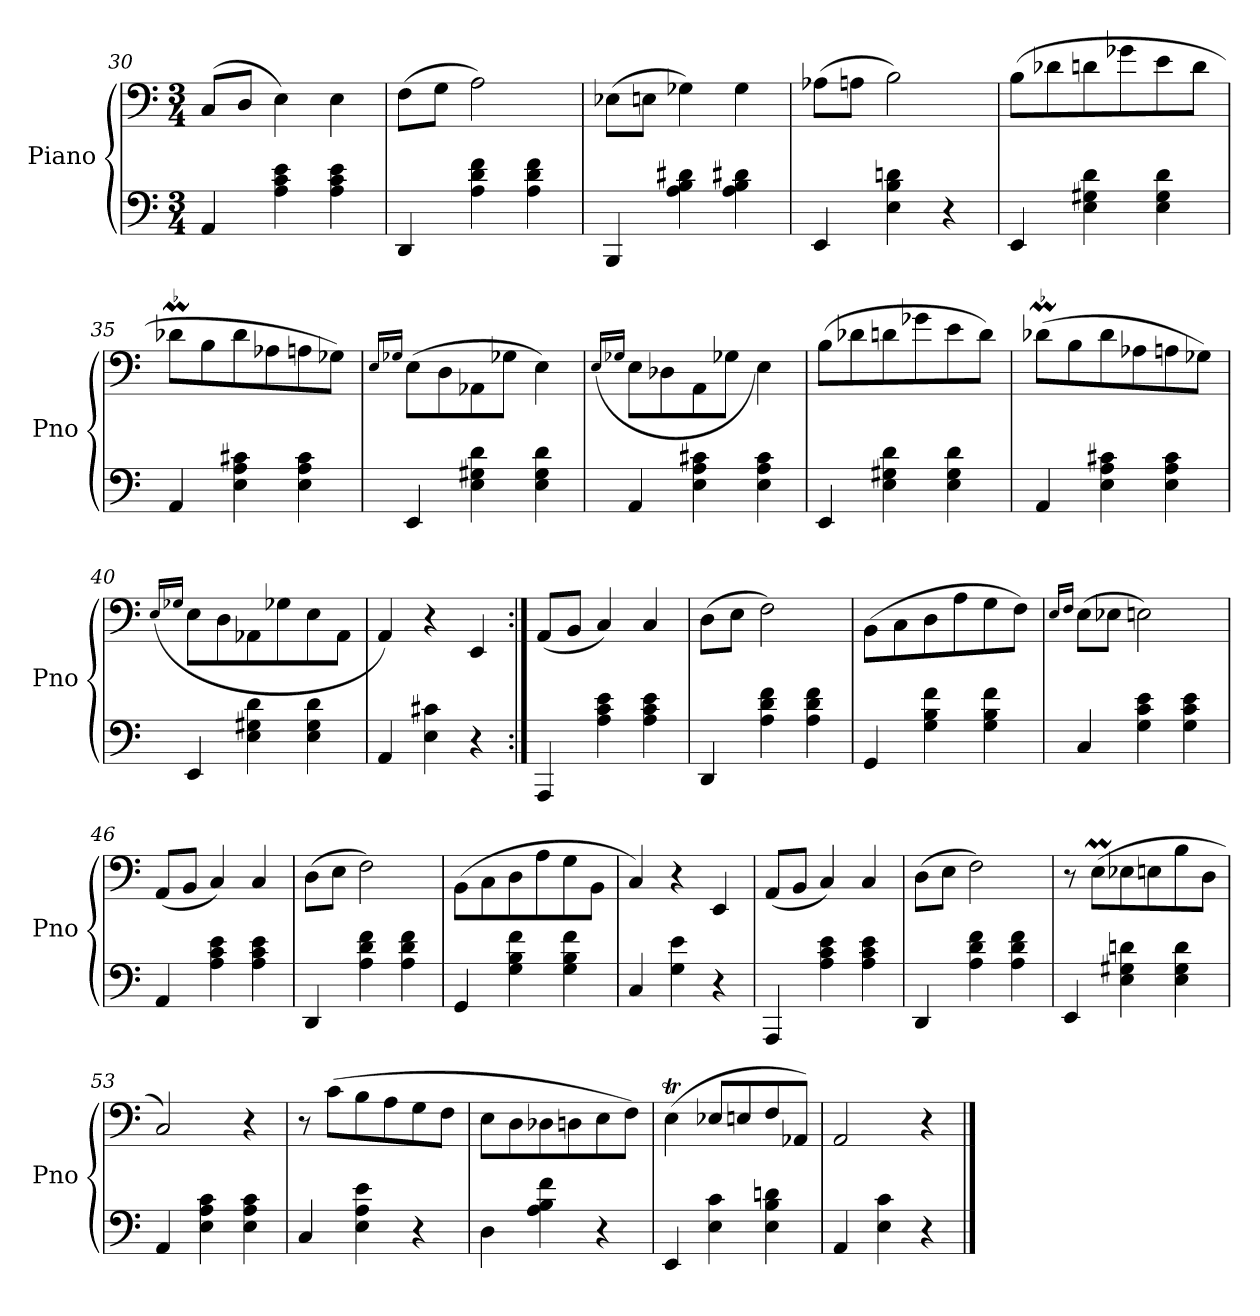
**kern	**kern
*part1	*part1
*staff2	*staff1
*I"Piano	*
*I'Pno	*
*clefF4	*clefF4
*k[]	*k[]
*M3/4	*M3/4
=30	=30
4AA/	(>8C/L
.	8D/J
4A\ 4c\ 4e\	4E\)
4A\ 4c\ 4e\	4E\
=31	=31
4DD/	(>8F\L
.	8G\J
4A\ 4d\ 4f\	2A\)
4A\ 4d\ 4f\	.
!!LO:LB:g=z
=32	=32
4BBB/	(>8E-X\L
.	8En\J
4A\ 4B\ 4d#X\	4G-X\)
4A\ 4B\ 4d#X\	4G-\
=33	=33
4EE/	(>8A-X\L
.	8An\J
4E\ 4B\ 4dn\	2B\)
4r	.
=34	=34
4EE/	(>8B\L
.	8d-X\
4E\ 4G#X\ 4d\	8dn\
.	8g-X\
4E\ 4G#\ 4d\	8e\
.	8d\J
=35	=35
4AA/	8d-XM\L
.	8B\
4E\ 4A\ 4c#X\	8d-\
.	8A-X\
4E\ 4A\ 4c#\	8An\
.	8G-X\J)
=36	=36
.	16qE/LL
.	16qG-X/JJ
4EE/	(>8E\L
.	8D\
4E\ 4G#X\ 4d\	8AA-X\
.	8G-\J
4E\ 4G#\ 4d\	4E\)
!!LO:LB:g=z
=37	=37
.	(<16qE/LL
.	16qG-X/JJ
4AA/	8E\L
.	8D-X\
4E\ 4A\ 4c#X\	8AA\
.	8G-\J
4E\ 4A\ 4c#\	4E\)
=38	=38
4EE/	(>8B\L
.	8d-X\
4E\ 4G#X\ 4d\	8dn\
.	8g-X\
4E\ 4G#\ 4d\	8e\
.	8d\J)
=39	=39
4AA/	(>8d-XM\L
.	8B\
4E\ 4A\ 4c#X\	8d-\
.	8A-X\
4E\ 4A\ 4c#\	8An\
.	8G-X\J)
=40	=40
.	(<16qE/LL
.	16qG-X/JJ
4EE/	8E\L
.	8D\
4E\ 4G#X\ 4d\	8AA-X\
.	8G-\
4E\ 4G#\ 4d\	8E\
.	8AA-\J
=41	=41
4AA/	4AA/)
4E\ 4c#X\	4r
4r	4EE/
=42:|!	=42:|!
4AAA/	(<8AA/L
.	8BB/J
4A\ 4c\ 4e\	4C/)
4A\ 4c\ 4e\	4C/
!!LO:LB:g=z
=43	=43
4DD/	(>8D\L
.	8E\J
4A\ 4d\ 4f\	2F\)
4A\ 4d\ 4f\	.
=44	=44
4GG/	(>8BB\L
.	8C\
4G\ 4B\ 4f\	8D\
.	8A\
4G\ 4B\ 4f\	8G\
.	8F\J)
=45	=45
.	16qE/LL
.	16qF/JJ
4C/	(>8E\L
.	8E-X\J
4G\ 4c\ 4e\	2En\)
4G\ 4c\ 4e\	.
=46	=46
4AA/	(<8AA/L
.	8BB/J
4A\ 4c\ 4e\	4C/)
4A\ 4c\ 4e\	4C/
=47	=47
4DD/	(>8D\L
.	8E\J
4A\ 4d\ 4f\	2F\)
4A\ 4d\ 4f\	.
!!LO:LB:g=z
=48	=48
4GG/	(>8BB\L
.	8C\
4G\ 4B\ 4f\	8D\
.	8A\
4G\ 4B\ 4f\	8G\
.	8BB\J
=49	=49
4C/	4C/)
4G\ 4e\	4r
4r	4EE/
=50	=50
4AAA/	(<8AA/L
.	8BB/J
4A\ 4c\ 4e\	4C/)
4A\ 4c\ 4e\	4C/
=51	=51
4DD/	(>8D\L
.	8E\J
4A\ 4d\ 4f\	2F\)
4A\ 4d\ 4f\	.
=52	=52
4EE/	8r
.	(>8Em\L
4E\ 4G#X\ 4dn\	8E-X\
.	8En\
4E\ 4G#\ 4d\	8B\
.	8D\J
!!LO:LB:g=z
=53	=53
4AA/	2C/)
4E\ 4A\ 4c\	.
4E\ 4A\ 4c\	4r
=54	=54
4C/	8r
.	(>8c\L
4E\ 4A\ 4e\	8B\
.	8A\
4r	8G\
.	8F\J
=55	=55
4D\	8E\L
.	8D\
4A\ 4B\ 4f\	8D-X\
.	8Dn\
4r	8E\
.	8F\J)
=56	=56
4EE/	(>4Et\
4E\ 4c\	8E-X/L
.	8En/
4E\ 4B\ 4dn\	8F/
.	8AA-X/J)
=57	=57
4AA/	2AA/
4E\ 4c\	.
4r	4r
==	==
*-	*-
